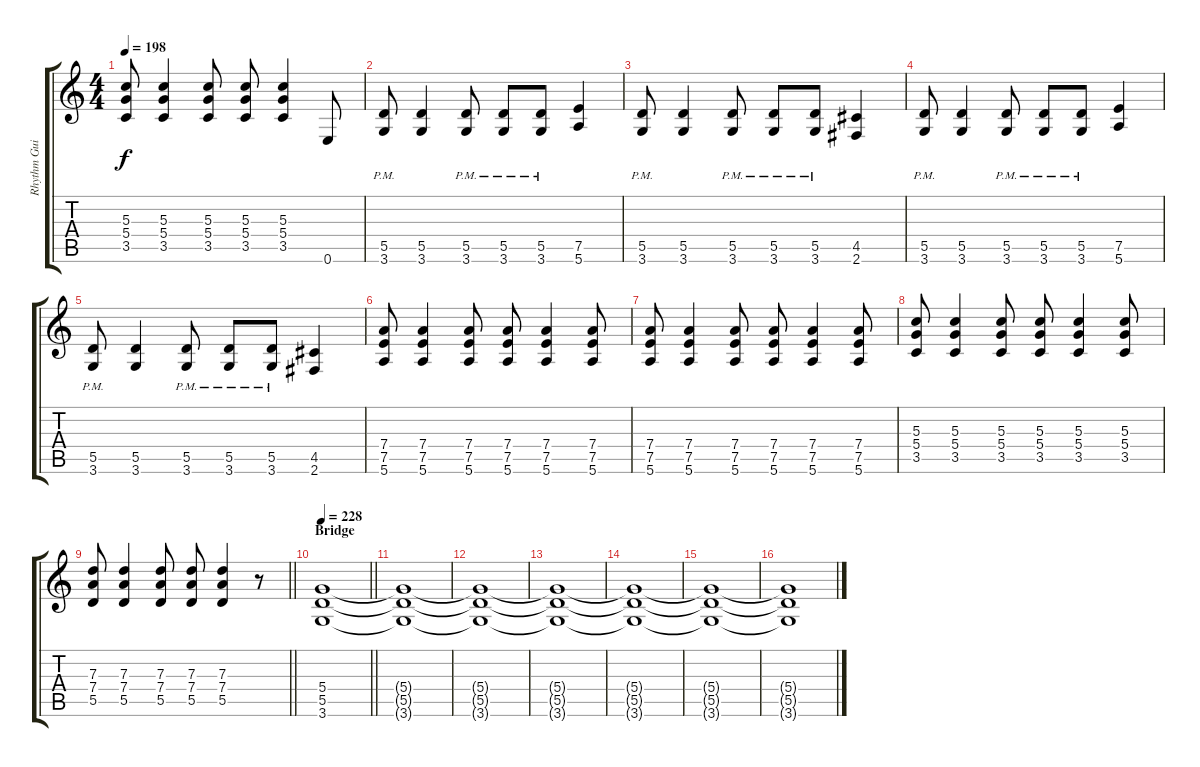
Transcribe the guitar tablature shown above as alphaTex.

\track ("Rhythm Guitar" "Rhythm Gui") {instrument distortionguitar}
\staff {score tabs}
\tuning (E4 B3 G3 D3 A2 E2) {hide}
\ts (4 4)
\tempo 198
\clef g2
\ks c
(5.3 5.4 3.5).8{dy f} (5.3 5.4 3.5).4 (5.3 5.4 3.5).8 (5.3 5.4 3.5).8 (5.3 5.4 3.5).4 0.6.8 |
(5.5{pm} 3.6{pm}).8 (5.5 3.6).4 (5.5{pm} 3.6{pm}).8 (5.5{pm} 3.6{pm}).8 (5.5{pm} 3.6{pm}).8 (7.5 5.6).4 |
(5.5{pm} 3.6{pm}).8 (5.5 3.6).4 (5.5{pm} 3.6{pm}).8 (5.5{pm} 3.6{pm}).8 (5.5{pm} 3.6{pm}).8 (4.5 2.6).4 |
(5.5{pm} 3.6{pm}).8 (5.5 3.6).4 (5.5{pm} 3.6{pm}).8 (5.5{pm} 3.6{pm}).8 (5.5{pm} 3.6{pm}).8 (7.5 5.6).4 |
(5.5{pm} 3.6{pm}).8 (5.5 3.6).4 (5.5{pm} 3.6{pm}).8 (5.5{pm} 3.6{pm}).8 (5.5{pm} 3.6{pm}).8 (4.5 2.6).4 |
(7.4 7.5 5.6).8 (7.4 7.5 5.6).4 (7.4 7.5 5.6).8 (7.4 7.5 5.6).8 (7.4 7.5 5.6).4 (7.4 7.5 5.6).8 |
(7.4 7.5 5.6).8 (7.4 7.5 5.6).4 (7.4 7.5 5.6).8 (7.4 7.5 5.6).8 (7.4 7.5 5.6).4 (7.4 7.5 5.6).8 |
(5.3 5.4 3.5).8 (5.3 5.4 3.5).4 (5.3 5.4 3.5).8 (5.3 5.4 3.5).8 (5.3 5.4 3.5).4 (5.3 5.4 3.5).8 |
\barLineRight lightlight
(7.3 7.4 5.5).8 (7.3 7.4 5.5).4 (7.3 7.4 5.5).8 (7.3 7.4 5.5).8 (7.3 7.4 5.5).4 r.8 |
\section ("" "Bridge")
\tempo 228
\barLineRight lightlight
(5.4 5.5 3.6).1 |
\section ("" "")
(5.4{t} 5.5{t} 3.6{t}).1 |
(5.4{t} 5.5{t} 3.6{t}).1 |
(5.4{t} 5.5{t} 3.6{t}).1 |
(5.4{t} 5.5{t} 3.6{t}).1 |
(5.4{t} 5.5{t} 3.6{t}).1 |
(5.4{t} 5.5{t} 3.6{t}).1
